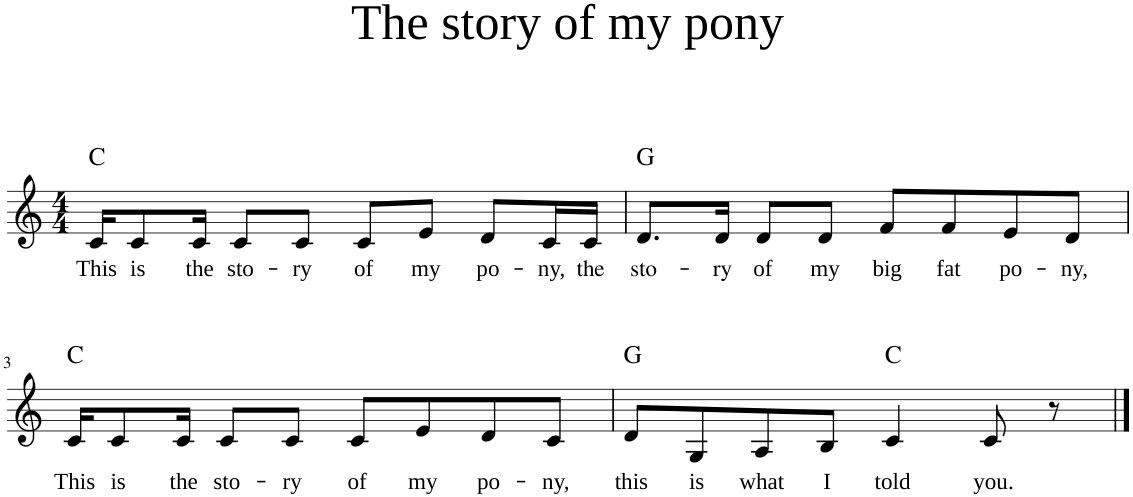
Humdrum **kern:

**kern	**text	**harte
*part1	*part1	*part1
*staff1	*staff1	*
*I"Piano	*	*
*I'Pno	*	*
*clefG2	*	*
*k[]	*	*
*M4/4	*	*
=1	=1	=1
!	!LO:LY:b	!LO:H:kt=N.C.
16c/KL	This	N
!	!LO:LY:b	!
8c/	is	.
!	!LO:LY:b	!
16c/Jk	the	.
!	!LO:LY:b	!
8c/L	sto-	.
!	!LO:LY:b	!
8c/J	-ry	.
!	!LO:LY:b	!
8c/L	of	.
!	!LO:LY:b	!
8e/J	my	.
!	!LO:LY:b	!
8d/L	po-	.
!	!LO:LY:b	!
16c/L	-ny,	.
!	!LO:LY:b	!
16c/JJ	the	.
=2	=2	=2
!	!LO:LY:b	!LO:H:kt=N.C.
8.d/L	sto-	N
!	!LO:LY:b	!
16d/Jk	-ry	.
!	!LO:LY:b	!
8d/L	of	.
!	!LO:LY:b	!
8d/J	my	.
!	!LO:LY:b	!
8f/L	big	.
!	!LO:LY:b	!
8f/	fat	.
!	!LO:LY:b	!
8e/	po-	.
!	!LO:LY:b	!
8d/J	-ny,	.
!!LO:LB:g=z
=3	=3	=3
!	!LO:LY:b	!LO:H:kt=N.C.
16c/KL	This	N
!	!LO:LY:b	!
8c/	is	.
!	!LO:LY:b	!
16c/Jk	the	.
!	!LO:LY:b	!
8c/L	sto-	.
!	!LO:LY:b	!
8c/J	-ry	.
!	!LO:LY:b	!
8c/L	of	.
!	!LO:LY:b	!
8e/	my	.
!	!LO:LY:b	!
8d/	po-	.
!	!LO:LY:b	!
8c/J	-ny,	.
=4	=4	=4
!	!LO:LY:b	!LO:H:kt=N.C.
8d/L	this	N
!	!LO:LY:b	!
8G/	is	.
!	!LO:LY:b	!
8A/	what	.
!	!LO:LY:b	!
8B/J	I	.
!	!LO:LY:b	!LO:H:kt=N.C.
4c/	told	N
!	!LO:LY:b	!
8c/	you.	.
8r	.	.
==	==	==
*-	*-	*-
